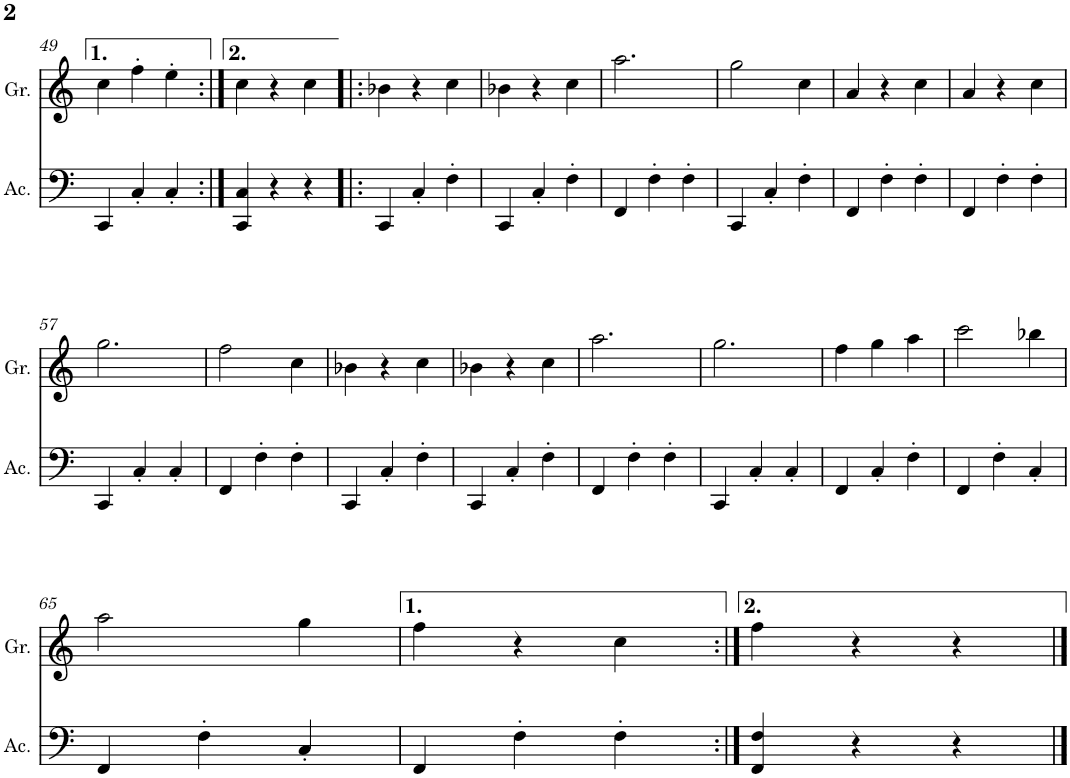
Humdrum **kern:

**kern	**kern
*part2	*part1
*staff2	*staff1
*I"Acordió	*I"Gralla
*I'Ac.	*I'Gr.
!!LO:PB:g=z
*clefF4	*clefG2
*k[]	*k[]
*M3/4	*M3/4
=49	=49
4CC/	4cc\
4C'/	4ff'\
4C'/	4ee'\
=50:|!	=50:|!
4CC/ 4C/	4cc\
4r	4r
4r	4cc\
=51!|:	=51!|:
4CC/	4b-X\
4C'/	4r
4F'\	4cc\
=52	=52
4CC/	4b-X\
4C'/	4r
4F'\	4cc\
=53	=53
4FF/	2.aa\
4F'\	.
4F'\	.
=54	=54
4CC/	2gg\
4C'/	.
4F'\	4cc\
=55	=55
4FF/	4a/
4F'\	4r
4F'\	4cc\
=56	=56
4FF/	4a/
4F'\	4r
4F'\	4cc\
!!LO:LB:g=z
=57	=57
4CC/	2.gg\
4C'/	.
4C'/	.
=58	=58
4FF/	2ff\
4F'\	.
4F'\	4cc\
=59	=59
4CC/	4b-X\
4C'/	4r
4F'\	4cc\
=60	=60
4CC/	4b-X\
4C'/	4r
4F'\	4cc\
=61	=61
4FF/	2.aa\
4F'\	.
4F'\	.
=62	=62
4CC/	2.gg\
4C'/	.
4C'/	.
=63	=63
4FF/	4ff\
4C'/	4gg\
4F'\	4aa\
=64	=64
4FF/	2ccc\
4F'\	.
4C'/	4bb-X\
!!LO:LB:g=z
=65	=65
4FF/	2aa\
4F'\	.
4C'/	4gg\
=66	=66
4FF/	4ff\
4F'\	4r
4F'\	4cc\
=67:|!	=67:|!
4FF/ 4F/	4ff\
4r	4r
4r	4r
==	==
*-	*-
